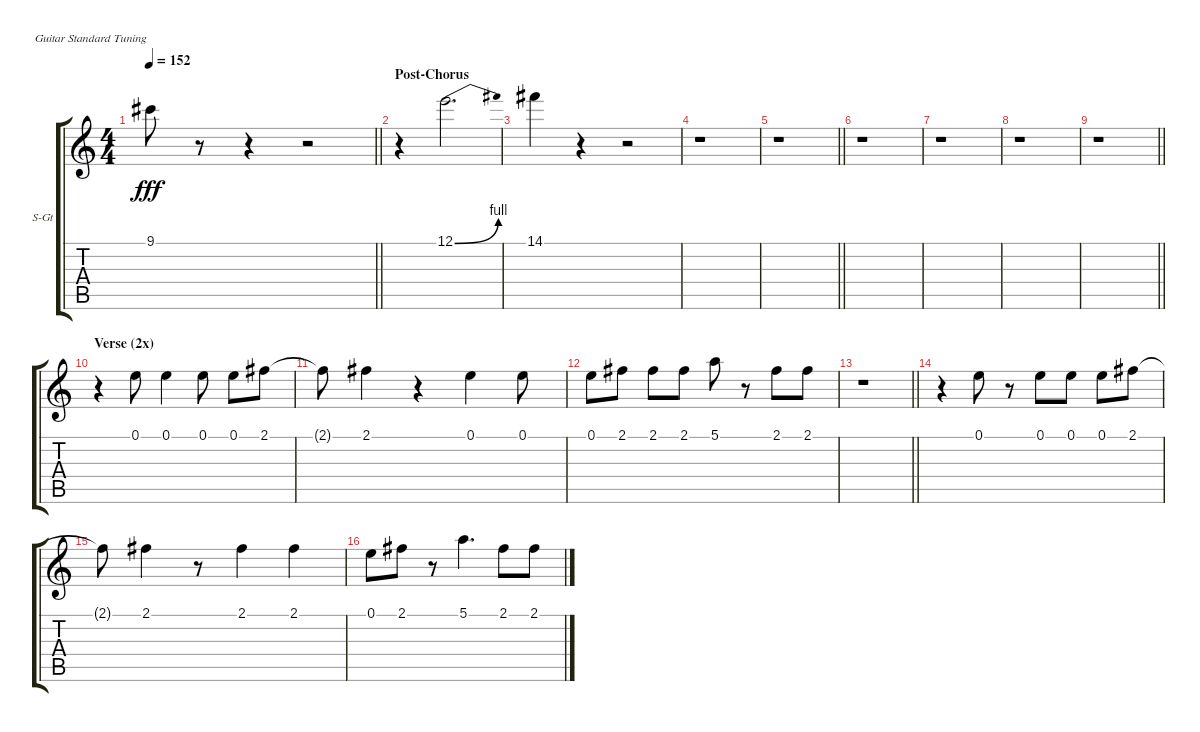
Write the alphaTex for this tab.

\bracketExtendMode groupsimilarinstruments
\firstSystemTrackNameOrientation horizontal
\otherSystemsTrackNameOrientation horizontal
\track ("Voice" "S-Gt") {instrument lead1square}
\staff {score tabs}
\tuning (E4 B3 G3 D3 A2 E2)
\displaytranspose 12
\ts (4 4)
\tempo 152
\clef g2
\barLineRight lightlight
\ks c
9.1{t}.8{dy fff} r.8 r.4 r.2 |
\section ("" "Post-Chorus")
r.4 12.1{be (bend 0 0 60 4)}.2{d} |
14.1.4 r.4 r.2 |
r.1 |
\barLineRight lightlight
r.1 |
r.1 |
r.1 |
r.1 |
\barLineRight lightlight
r.1 |
\section ("" "Verse (2x)")
r.4 0.1.8 0.1.4 0.1.8 0.1.8 2.1.8 |
2.1{t}.8 2.1.4 r.4 0.1.4 0.1.8 |
0.1.8 2.1.8 2.1.8 2.1.8 5.1.8 r.8 2.1.8 2.1.8 |
\barLineRight lightlight
r.1 |
r.4 0.1.8 r.8 0.1.8 0.1.8 0.1.8 2.1.8 |
2.1{t}.8 2.1.4 r.8 2.1.4 2.1.4 |
0.1.8 2.1.8 r.8 5.1.4{d} 2.1.8 2.1.8
